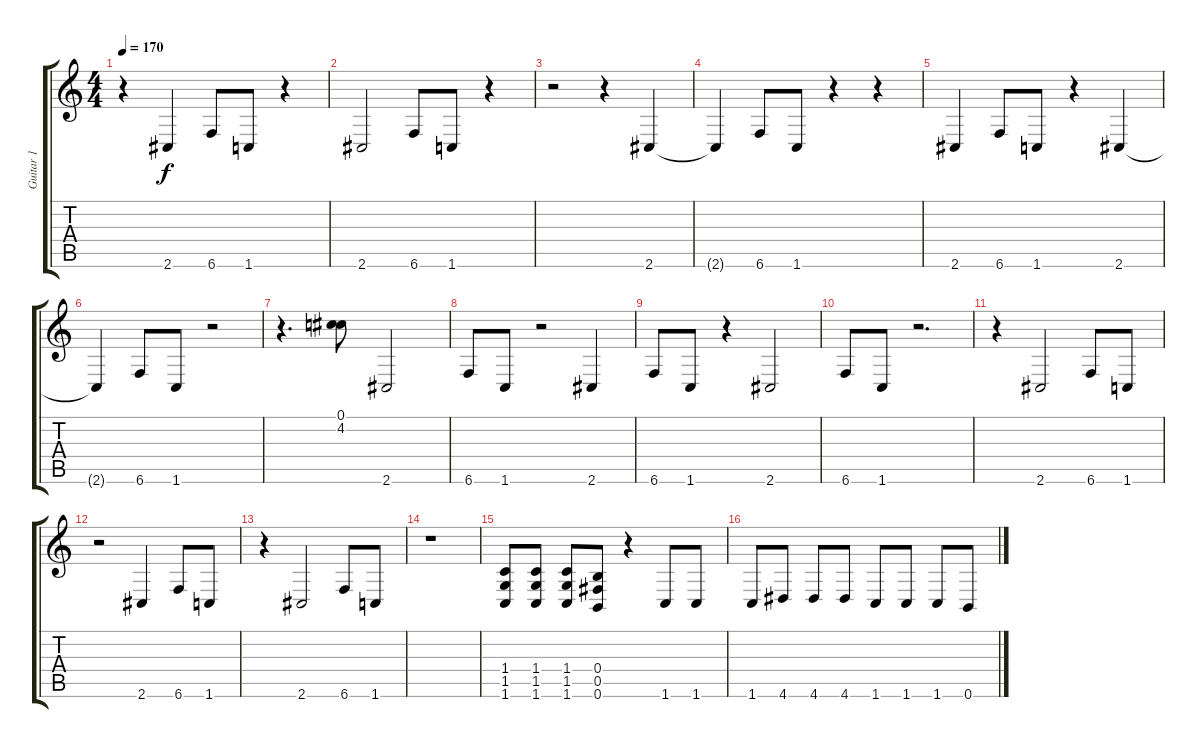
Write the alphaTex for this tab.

\track ("Guitar 1" "Guitar 1") {instrument overdrivenguitar}
\staff {score tabs}
\tuning (Db4 Ab3 E3 B2 Gb2 B1) {hide}
\ts (4 4)
\tempo 170
\clef g2
\ks c
r.4{dy f} 2.6.4 6.6.8 1.6.8 r.4 |
2.6.2 6.6.8 1.6.8 r.4 |
r.2 r.4 2.6.4 |
2.6{t}.4 6.6.8 1.6.8 r.4 r.4 |
2.6.4 6.6.8 1.6.8 r.4 2.6.4 |
2.6{t}.4 6.6.8 1.6.8 r.2 |
r.4{d} (0.1 4.2).8 2.6.2 |
6.6.8 1.6.8 r.2 2.6.4 |
6.6.8 1.6.8 r.4 2.6.2 |
6.6.8 1.6.8 r.2{d} |
r.4 2.6.2 6.6.8 1.6.8 |
r.2 2.6.4 6.6.8 1.6.8 |
r.4 2.6.2 6.6.8 1.6.8 |
r.1 |
(1.4 1.5 1.6).8 (1.4 1.5 1.6).8 (1.4 1.5 1.6).8 (0.4 0.5 0.6).8 r.4 1.6.8 1.6.8 |
1.6.8 4.6.8 4.6.8 4.6.8 1.6.8 1.6.8 1.6.8 0.6.8
